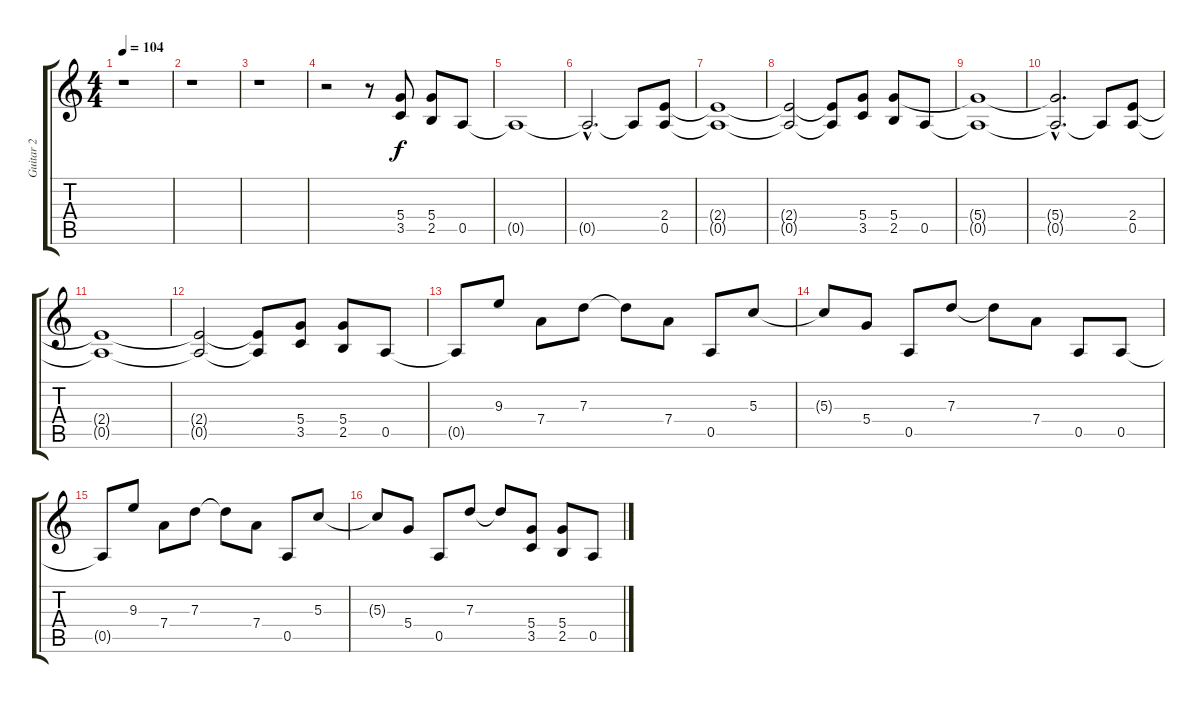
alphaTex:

\track ("Guitar 2" "Guitar 2") {instrument overdrivenguitar}
\staff {score tabs}
\tuning (E4 B3 G3 D3 A2 E2) {hide}
\ts (4 4)
\tempo 104
\tempo 96
\tempo 104
\clef g2
\ks c
r.1{dy f instrument overdrivenguitar} |
r.1 |
r.1 |
r.2 r.8 (5.4 3.5).8 (5.4 2.5).8 0.5.8 |
0.5{t}.1 |
0.5{hac t}.2{d} 0.5{t}.8 (2.4 0.5).8 |
(2.4{t} 0.5{t}).1 |
(2.4{t} 0.5{t}).2 (2.4{t} 0.5{t}).8 (5.4 3.5).8 (5.4 2.5).8 0.5.8 |
(5.4{t} 0.5{t}).1 |
(5.4{hac t} 0.5{hac t}).2{d} 0.5{t}.8 (2.4 0.5).8 |
(2.4{t} 0.5{t}).1 |
(2.4{t} 0.5{t}).2 (2.4{t} 0.5{t}).8 (5.4 3.5).8 (5.4 2.5).8 0.5.8 |
0.5{t}.8 9.3.8 7.4.8 7.3.8 7.3{t}.8 7.4.8 0.5.8 5.3.8 |
5.3{t}.8 5.4.8 0.5.8 7.3.8 7.3{t}.8 7.4.8 0.5.8 0.5.8 |
0.5{t}.8 9.3.8 7.4.8 7.3.8 7.3{t}.8 7.4.8 0.5.8 5.3.8 |
5.3{t}.8 5.4.8 0.5.8 7.3.8 7.3{t}.8 (5.4 3.5).8 (5.4 2.5).8 0.5.8
